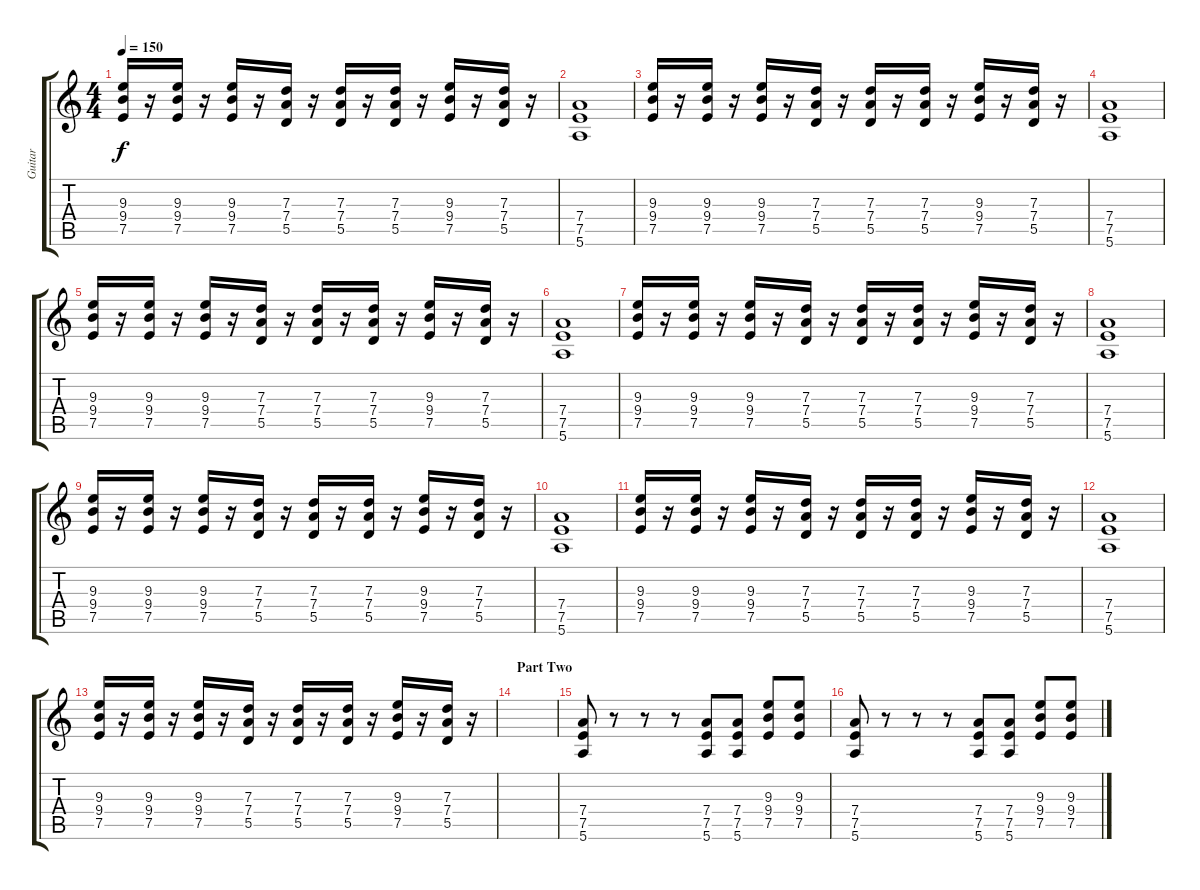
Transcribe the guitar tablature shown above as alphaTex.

\track ("Guitar" "Guitar") {instrument overdrivenguitar}
\staff {score tabs}
\tuning (E4 B3 G3 D3 A2 E2) {hide}
\ts (4 4)
\tempo 150
\clef g2
\ks c
(9.3 9.4 7.5).16{dy f} r.16 (9.3 9.4 7.5).16 r.16 (9.3 9.4 7.5).16 r.16 (7.3 7.4 5.5).16 r.16 (7.3 7.4 5.5).16 r.16 (7.3 7.4 5.5).16 r.16 (9.3 9.4 7.5).16 r.16 (7.3 7.4 5.5).16 r.16 |
(7.4 7.5 5.6).1 |
(9.3 9.4 7.5).16 r.16 (9.3 9.4 7.5).16 r.16 (9.3 9.4 7.5).16 r.16 (7.3 7.4 5.5).16 r.16 (7.3 7.4 5.5).16 r.16 (7.3 7.4 5.5).16 r.16 (9.3 9.4 7.5).16 r.16 (7.3 7.4 5.5).16 r.16 |
(7.4 7.5 5.6).1 |
(9.3 9.4 7.5).16 r.16 (9.3 9.4 7.5).16 r.16 (9.3 9.4 7.5).16 r.16 (7.3 7.4 5.5).16 r.16 (7.3 7.4 5.5).16 r.16 (7.3 7.4 5.5).16 r.16 (9.3 9.4 7.5).16 r.16 (7.3 7.4 5.5).16 r.16 |
(7.4 7.5 5.6).1 |
(9.3 9.4 7.5).16 r.16 (9.3 9.4 7.5).16 r.16 (9.3 9.4 7.5).16 r.16 (7.3 7.4 5.5).16 r.16 (7.3 7.4 5.5).16 r.16 (7.3 7.4 5.5).16 r.16 (9.3 9.4 7.5).16 r.16 (7.3 7.4 5.5).16 r.16 |
(7.4 7.5 5.6).1 |
(9.3 9.4 7.5).16 r.16 (9.3 9.4 7.5).16 r.16 (9.3 9.4 7.5).16 r.16 (7.3 7.4 5.5).16 r.16 (7.3 7.4 5.5).16 r.16 (7.3 7.4 5.5).16 r.16 (9.3 9.4 7.5).16 r.16 (7.3 7.4 5.5).16 r.16 |
(7.4 7.5 5.6).1 |
(9.3 9.4 7.5).16 r.16 (9.3 9.4 7.5).16 r.16 (9.3 9.4 7.5).16 r.16 (7.3 7.4 5.5).16 r.16 (7.3 7.4 5.5).16 r.16 (7.3 7.4 5.5).16 r.16 (9.3 9.4 7.5).16 r.16 (7.3 7.4 5.5).16 r.16 |
(7.4 7.5 5.6).1 |
(9.3 9.4 7.5).16 r.16 (9.3 9.4 7.5).16 r.16 (9.3 9.4 7.5).16 r.16 (7.3 7.4 5.5).16 r.16 (7.3 7.4 5.5).16 r.16 (7.3 7.4 5.5).16 r.16 (9.3 9.4 7.5).16 r.16 (7.3 7.4 5.5).16 r.16 |
\section ("" "Part Two")
|
(7.4 7.5 5.6).8 r.8 r.8 r.8 (7.4 7.5 5.6).8 (7.4 7.5 5.6).8 (9.3 9.4 7.5).8 (9.3 9.4 7.5).8 |
(7.4 7.5 5.6).8 r.8 r.8 r.8 (7.4 7.5 5.6).8 (7.4 7.5 5.6).8 (9.3 9.4 7.5).8 (9.3 9.4 7.5).8
